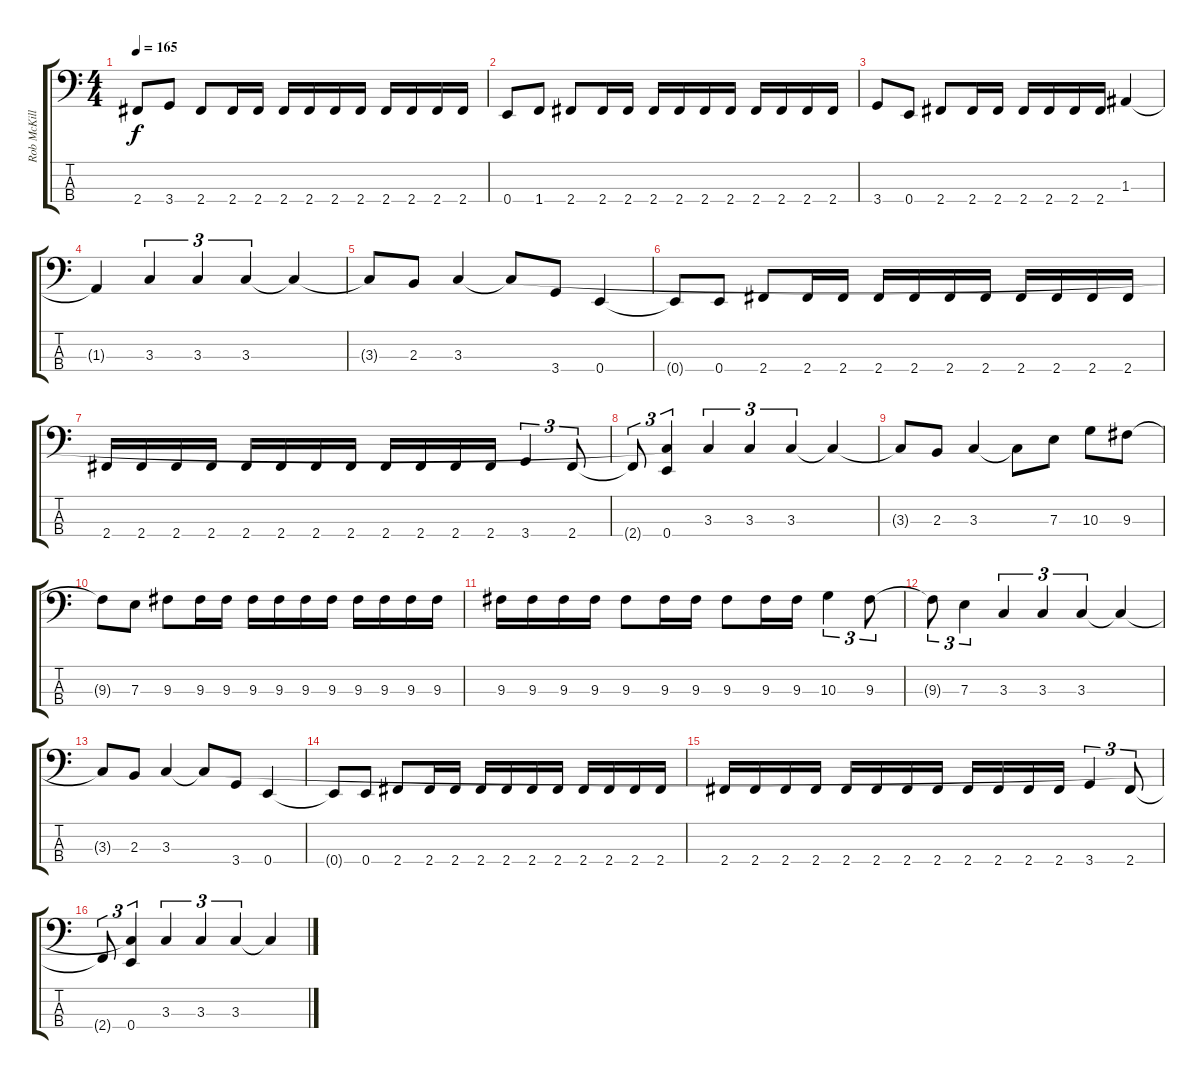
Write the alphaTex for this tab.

\track ("Rob McKillop" "Rob McKill") {instrument electricbasspick}
\staff {score tabs}
\tuning (G2 D2 A1 E1) {hide}
\ts (4 4)
\tempo 165
\clef f4
\ks c
2.4.8{dy f} 3.4.8 2.4.8 2.4.16 2.4.16 2.4.16 2.4.16 2.4.16 2.4.16 2.4.16 2.4.16 2.4.16 2.4.16 |
0.4.8 1.4.8 2.4.8 2.4.16 2.4.16 2.4.16 2.4.16 2.4.16 2.4.16 2.4.16 2.4.16 2.4.16 2.4.16 |
3.4.8 0.4.8 2.4.8 2.4.16 2.4.16 2.4.16 2.4.16 2.4.16 2.4.16 1.3.4 |
1.3{t}.4 3.3.4{tu (3 2)} 3.3.4{tu (3 2)} 3.3.4{tu (3 2)} 3.3{t}.4 |
3.3{t}.8 2.3.8 3.3.4 3.3{t}.8 3.4.8 0.4.4 |
0.4{t}.8 0.4.8 2.4.8 2.4.16 2.4.16 2.4.16 2.4.16 2.4.16 2.4.16 2.4.16 2.4.16 2.4.16 2.4.16 |
2.4.16 2.4.16 2.4.16 2.4.16 2.4.16 2.4.16 2.4.16 2.4.16 2.4.16 2.4.16 2.4.16 2.4.16 3.4.4{tu (3 2)} 2.4.8{tu (3 2)} |
2.4{t}.8{tu (3 2)} (3.3{t} 0.4).4{tu (3 2)} 3.3.4{tu (3 2)} 3.3.4{tu (3 2)} 3.3.4{tu (3 2)} 3.3{t}.4 |
3.3{t}.8 2.3.8 3.3.4 3.3{t}.8 7.3.8 10.3.8 9.3.8 |
9.3{t}.8 7.3.8 9.3.8 9.3.16 9.3.16 9.3.16 9.3.16 9.3.16 9.3.16 9.3.16 9.3.16 9.3.16 9.3.16 |
9.3.16 9.3.16 9.3.16 9.3.16 9.3.8 9.3.16 9.3.16 9.3.8 9.3.16 9.3.16 10.3.4{tu (3 2)} 9.3.8{tu (3 2)} |
9.3{t}.8{tu (3 2)} 7.3.4{tu (3 2)} 3.3.4{tu (3 2)} 3.3.4{tu (3 2)} 3.3.4{tu (3 2)} 3.3{t}.4 |
3.3{t}.8 2.3.8 3.3.4 3.3{t}.8 3.4.8 0.4.4 |
0.4{t}.8 0.4.8 2.4.8 2.4.16 2.4.16 2.4.16 2.4.16 2.4.16 2.4.16 2.4.16 2.4.16 2.4.16 2.4.16 |
2.4.16 2.4.16 2.4.16 2.4.16 2.4.16 2.4.16 2.4.16 2.4.16 2.4.16 2.4.16 2.4.16 2.4.16 3.4.4{tu (3 2)} 2.4.8{tu (3 2)} |
2.4{t}.8{tu (3 2)} (3.3{t} 0.4).4{tu (3 2)} 3.3.4{tu (3 2)} 3.3.4{tu (3 2)} 3.3.4{tu (3 2)} 3.3{t}.4
